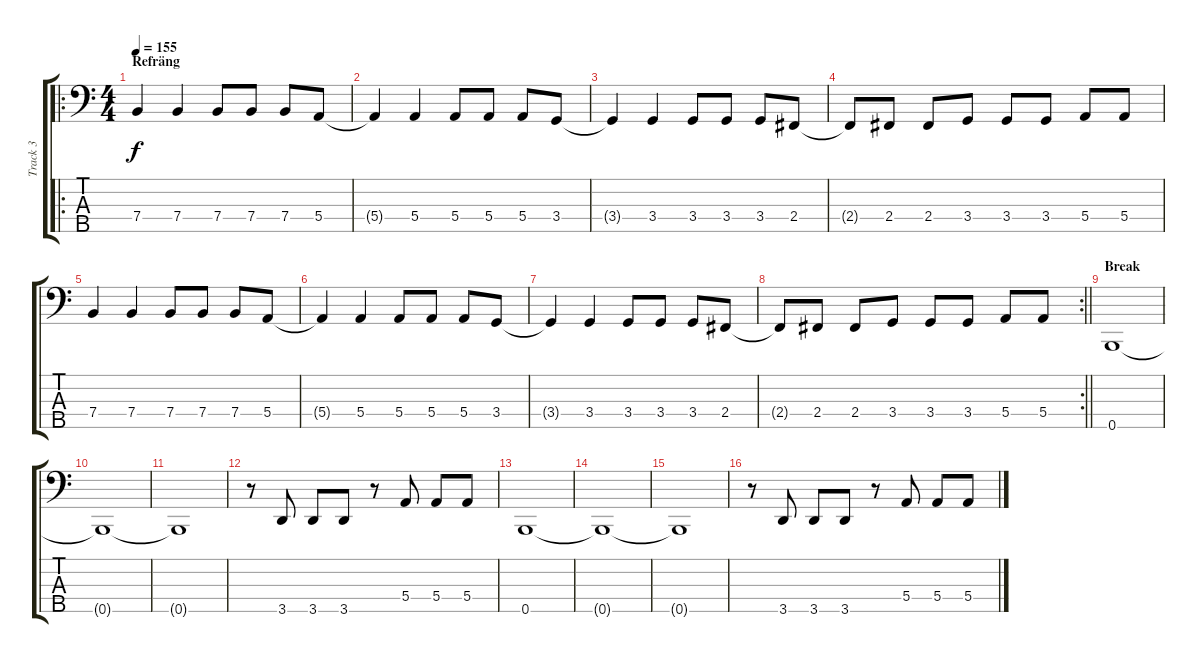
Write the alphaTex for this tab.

\track ("Track 3" "Track 3") {instrument electricbassfinger}
\staff {score tabs}
\tuning (G2 D2 A1 E1 B0) {hide}
\ro
\ts (4 4)
\section ("" "Refräng")
\tempo 155
\clef f4
\ks c
7.4.4{dy f volume 13} 7.4.4 7.4.8 7.4.8 7.4.8 5.4.8 |
5.4{t}.4 5.4.4 5.4.8 5.4.8 5.4.8 3.4.8 |
3.4{t}.4 3.4.4 3.4.8 3.4.8 3.4.8 2.4.8 |
2.4{t}.8 2.4.8 2.4.8 3.4.8 3.4.8 3.4.8 5.4.8 5.4.8 |
7.4.4{volume 13} 7.4.4 7.4.8 7.4.8 7.4.8 5.4.8 |
5.4{t}.4 5.4.4 5.4.8 5.4.8 5.4.8 3.4.8 |
3.4{t}.4 3.4.4 3.4.8 3.4.8 3.4.8 2.4.8 |
\rc 2
\barLineRight lightlight
2.4{t}.8 2.4.8 2.4.8 3.4.8 3.4.8 3.4.8 5.4.8 5.4.8 |
\section ("" "Break")
0.5.1 |
0.5{t}.1 |
0.5{t}.1 |
r.8 3.5.8 3.5.8 3.5.8 r.8 5.4.8 5.4.8 5.4.8 |
0.5.1 |
0.5{t}.1 |
0.5{t}.1 |
r.8 3.5.8 3.5.8 3.5.8 r.8 5.4.8 5.4.8 5.4.8
